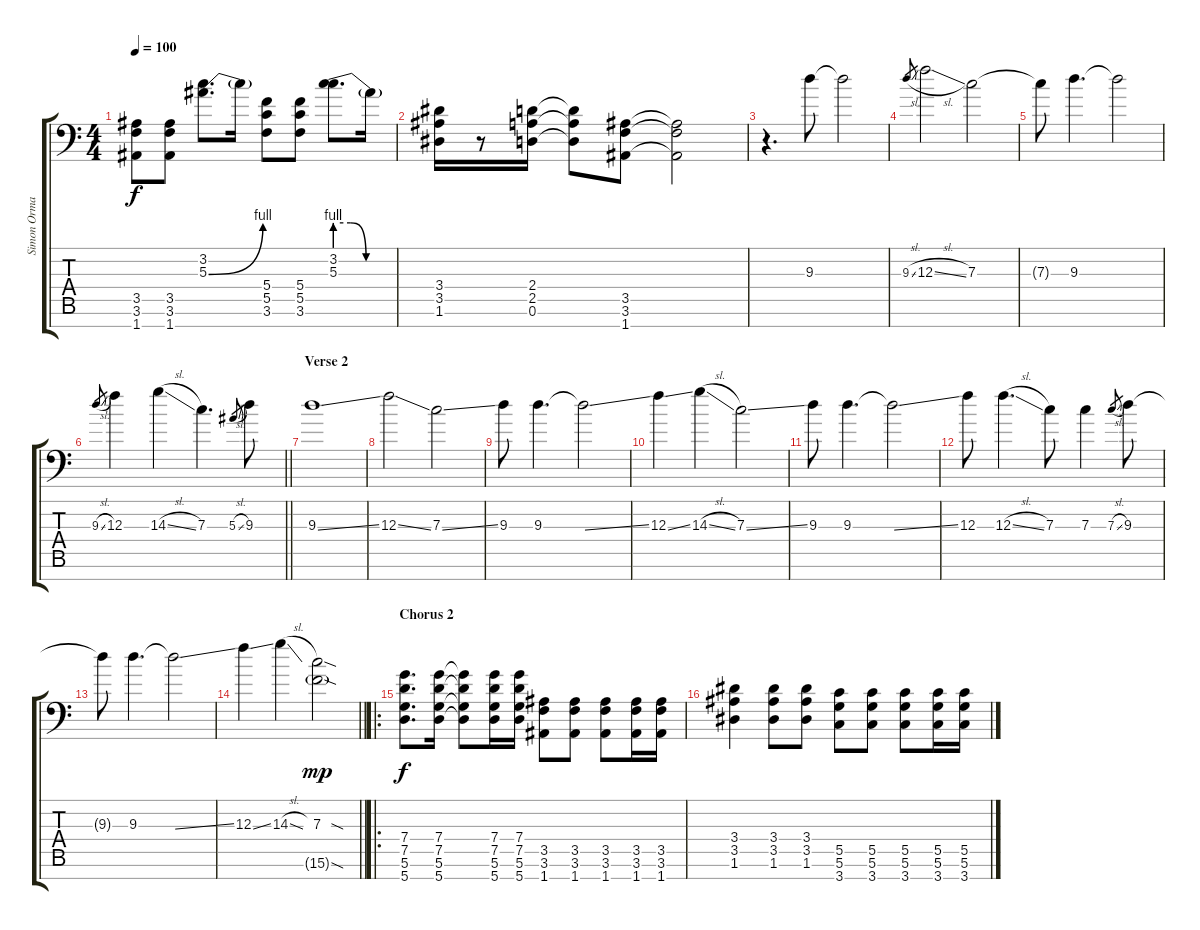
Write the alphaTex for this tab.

\track ("Simon Ormandy | Gtr. 2" "Simon Orma") {instrument overdrivenguitar}
\staff {score tabs}
\tuning (D4 A3 F3 C3 G2 D2 A1) {hide}
\ts (4 4)
\tempo 100
\clef f4
\ks c
(3.5 3.6 1.7).8{dy f} (3.5 3.6 1.7).8 (3.2 5.3{be (bend 0 0 60 4)}).8{d} 5.3{t}.16 (5.4 5.5 3.6).8 (5.4 5.5 3.6).8 (3.2 5.3{be (custom 0 4 15 4 30 0 60 0)}).8{d} 5.3{t}.16 |
(3.4 3.5 1.6).16 r.8 (2.4 2.5 0.6).16 (2.4{t} 2.5{t} 0.6{t}).8 (3.5 3.6 1.7).8 (3.5{t} 3.6{t} 1.7{t}).2 |
r.4{d volume 6} 9.3.8 9.3{t}.2 |
9.3{sl}.8{gr} 12.3{sl}.2 7.3.2 |
7.3{t}.8 9.3.4{d} 9.3{t}.2 |
\barLineRight lightlight
9.3{sl}.8{gr} 12.3.4 14.3{sl}.4 7.3.4{d} 5.3{sl}.8{gr} 9.3.8 |
\section ("" "Verse 2")
9.3{ss}.1 |
12.3{ss}.2 7.3{ss}.2 |
9.3.8 9.3.4{d} 9.3{ss t}.2 |
12.3{ss}.4 14.3{sl}.4 7.3{ss}.2 |
9.3.8 9.3.4{d} 9.3{ss t}.2 |
12.3.8 12.3{sl}.4{d} 7.3.8 7.3.4 7.3{sl}.8{gr} 9.3.8 |
9.3{t}.8 9.3.4{d} 9.3{ss t}.2 |
\barLineRight lightlight
12.3{ss}.4 14.3{sl}.4 (7.3{sod} 15.6{sod g}).2{dy mp volume 16} |
\ro
\section ("" "Chorus 2")
(7.4 7.5 5.6 5.7).8{d dy f} (7.4 7.5 5.6 5.7).16 (7.4{t} 7.5{t} 5.6{t} 5.7{t}).8 (7.4 7.5 5.6 5.7).16 (7.4 7.5 5.6 5.7).16 (3.5 3.6 1.7).8 (3.5 3.6 1.7).8 (3.5 3.6 1.7).8 (3.5 3.6 1.7).16 (3.5 3.6 1.7).16 |
(3.4 3.5 1.6).4 (3.4 3.5 1.6).8 (3.4 3.5 1.6).8 (5.5 5.6 3.7).8 (5.5 5.6 3.7).8 (5.5 5.6 3.7).8 (5.5 5.6 3.7).16 (5.5 5.6 3.7).16
